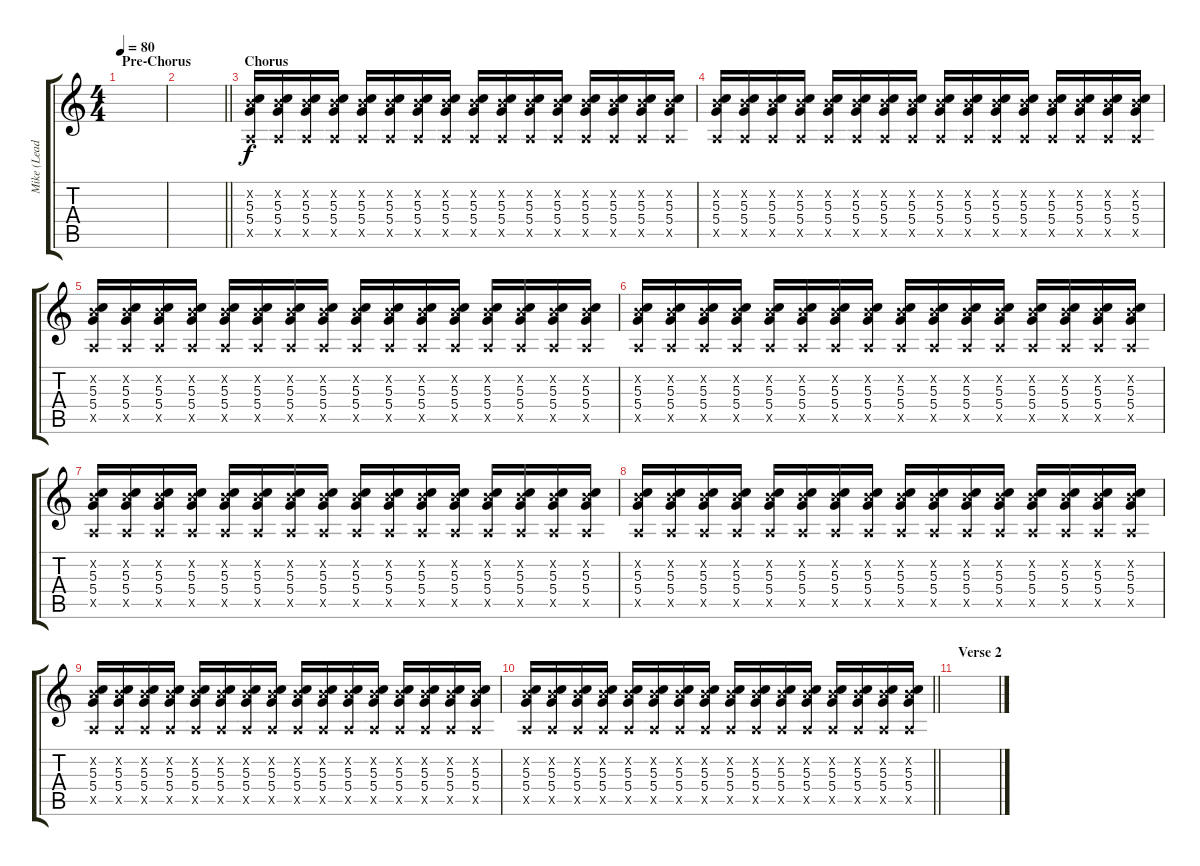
\track ("Mike (Lead)" "Mike (Lead") {instrument distortionguitar}
\staff {score tabs}
\tuning (E4 B3 G3 D3 A2 E2) {hide}
\ts (4 4)
\section ("" "Pre-Chorus")
\tempo 80
\clef g2
\ks c
|
\barLineRight lightlight
|
\section ("" "Chorus")
(0.2{x} 5.3 5.4 0.5{x}).16 (0.2{x} 5.3 5.4 0.5{x}).16 (0.2{x} 5.3 5.4 0.5{x}).16 (0.2{x} 5.3 5.4 0.5{x}).16 (0.2{x} 5.3 5.4 0.5{x}).16 (0.2{x} 5.3 5.4 0.5{x}).16 (0.2{x} 5.3 5.4 0.5{x}).16 (0.2{x} 5.3 5.4 0.5{x}).16 (0.2{x} 5.3 5.4 0.5{x}).16 (0.2{x} 5.3 5.4 0.5{x}).16 (0.2{x} 5.3 5.4 0.5{x}).16 (0.2{x} 5.3 5.4 0.5{x}).16 (0.2{x} 5.3 5.4 0.5{x}).16 (0.2{x} 5.3 5.4 0.5{x}).16 (0.2{x} 5.3 5.4 0.5{x}).16 (0.2{x} 5.3 5.4 0.5{x}).16 |
(0.2{x} 5.3 5.4 0.5{x}).16 (0.2{x} 5.3 5.4 0.5{x}).16 (0.2{x} 5.3 5.4 0.5{x}).16 (0.2{x} 5.3 5.4 0.5{x}).16 (0.2{x} 5.3 5.4 0.5{x}).16 (0.2{x} 5.3 5.4 0.5{x}).16 (0.2{x} 5.3 5.4 0.5{x}).16 (0.2{x} 5.3 5.4 0.5{x}).16 (0.2{x} 5.3 5.4 0.5{x}).16 (0.2{x} 5.3 5.4 0.5{x}).16 (0.2{x} 5.3 5.4 0.5{x}).16 (0.2{x} 5.3 5.4 0.5{x}).16 (0.2{x} 5.3 5.4 0.5{x}).16 (0.2{x} 5.3 5.4 0.5{x}).16 (0.2{x} 5.3 5.4 0.5{x}).16 (0.2{x} 5.3 5.4 0.5{x}).16 |
(0.2{x} 5.3 5.4 0.5{x}).16 (0.2{x} 5.3 5.4 0.5{x}).16 (0.2{x} 5.3 5.4 0.5{x}).16 (0.2{x} 5.3 5.4 0.5{x}).16 (0.2{x} 5.3 5.4 0.5{x}).16 (0.2{x} 5.3 5.4 0.5{x}).16 (0.2{x} 5.3 5.4 0.5{x}).16 (0.2{x} 5.3 5.4 0.5{x}).16 (0.2{x} 5.3 5.4 0.5{x}).16 (0.2{x} 5.3 5.4 0.5{x}).16 (0.2{x} 5.3 5.4 0.5{x}).16 (0.2{x} 5.3 5.4 0.5{x}).16 (0.2{x} 5.3 5.4 0.5{x}).16 (0.2{x} 5.3 5.4 0.5{x}).16 (0.2{x} 5.3 5.4 0.5{x}).16 (0.2{x} 5.3 5.4 0.5{x}).16 |
(0.2{x} 5.3 5.4 0.5{x}).16 (0.2{x} 5.3 5.4 0.5{x}).16 (0.2{x} 5.3 5.4 0.5{x}).16 (0.2{x} 5.3 5.4 0.5{x}).16 (0.2{x} 5.3 5.4 0.5{x}).16 (0.2{x} 5.3 5.4 0.5{x}).16 (0.2{x} 5.3 5.4 0.5{x}).16 (0.2{x} 5.3 5.4 0.5{x}).16 (0.2{x} 5.3 5.4 0.5{x}).16 (0.2{x} 5.3 5.4 0.5{x}).16 (0.2{x} 5.3 5.4 0.5{x}).16 (0.2{x} 5.3 5.4 0.5{x}).16 (0.2{x} 5.3 5.4 0.5{x}).16 (0.2{x} 5.3 5.4 0.5{x}).16 (0.2{x} 5.3 5.4 0.5{x}).16 (0.2{x} 5.3 5.4 0.5{x}).16 |
(0.2{x} 5.3 5.4 0.5{x}).16 (0.2{x} 5.3 5.4 0.5{x}).16 (0.2{x} 5.3 5.4 0.5{x}).16 (0.2{x} 5.3 5.4 0.5{x}).16 (0.2{x} 5.3 5.4 0.5{x}).16 (0.2{x} 5.3 5.4 0.5{x}).16 (0.2{x} 5.3 5.4 0.5{x}).16 (0.2{x} 5.3 5.4 0.5{x}).16 (0.2{x} 5.3 5.4 0.5{x}).16 (0.2{x} 5.3 5.4 0.5{x}).16 (0.2{x} 5.3 5.4 0.5{x}).16 (0.2{x} 5.3 5.4 0.5{x}).16 (0.2{x} 5.3 5.4 0.5{x}).16 (0.2{x} 5.3 5.4 0.5{x}).16 (0.2{x} 5.3 5.4 0.5{x}).16 (0.2{x} 5.3 5.4 0.5{x}).16 |
(0.2{x} 5.3 5.4 0.5{x}).16 (0.2{x} 5.3 5.4 0.5{x}).16 (0.2{x} 5.3 5.4 0.5{x}).16 (0.2{x} 5.3 5.4 0.5{x}).16 (0.2{x} 5.3 5.4 0.5{x}).16 (0.2{x} 5.3 5.4 0.5{x}).16 (0.2{x} 5.3 5.4 0.5{x}).16 (0.2{x} 5.3 5.4 0.5{x}).16 (0.2{x} 5.3 5.4 0.5{x}).16 (0.2{x} 5.3 5.4 0.5{x}).16 (0.2{x} 5.3 5.4 0.5{x}).16 (0.2{x} 5.3 5.4 0.5{x}).16 (0.2{x} 5.3 5.4 0.5{x}).16 (0.2{x} 5.3 5.4 0.5{x}).16 (0.2{x} 5.3 5.4 0.5{x}).16 (0.2{x} 5.3 5.4 0.5{x}).16 |
(0.2{x} 5.3 5.4 0.5{x}).16 (0.2{x} 5.3 5.4 0.5{x}).16 (0.2{x} 5.3 5.4 0.5{x}).16 (0.2{x} 5.3 5.4 0.5{x}).16 (0.2{x} 5.3 5.4 0.5{x}).16 (0.2{x} 5.3 5.4 0.5{x}).16 (0.2{x} 5.3 5.4 0.5{x}).16 (0.2{x} 5.3 5.4 0.5{x}).16 (0.2{x} 5.3 5.4 0.5{x}).16 (0.2{x} 5.3 5.4 0.5{x}).16 (0.2{x} 5.3 5.4 0.5{x}).16 (0.2{x} 5.3 5.4 0.5{x}).16 (0.2{x} 5.3 5.4 0.5{x}).16 (0.2{x} 5.3 5.4 0.5{x}).16 (0.2{x} 5.3 5.4 0.5{x}).16 (0.2{x} 5.3 5.4 0.5{x}).16 |
\barLineRight lightlight
(0.2{x} 5.3 5.4 0.5{x}).16 (0.2{x} 5.3 5.4 0.5{x}).16 (0.2{x} 5.3 5.4 0.5{x}).16 (0.2{x} 5.3 5.4 0.5{x}).16 (0.2{x} 5.3 5.4 0.5{x}).16 (0.2{x} 5.3 5.4 0.5{x}).16 (0.2{x} 5.3 5.4 0.5{x}).16 (0.2{x} 5.3 5.4 0.5{x}).16 (0.2{x} 5.3 5.4 0.5{x}).16 (0.2{x} 5.3 5.4 0.5{x}).16 (0.2{x} 5.3 5.4 0.5{x}).16 (0.2{x} 5.3 5.4 0.5{x}).16 (0.2{x} 5.3 5.4 0.5{x}).16 (0.2{x} 5.3 5.4 0.5{x}).16 (0.2{x} 5.3 5.4 0.5{x}).16 (0.2{x} 5.3 5.4 0.5{x}).16 |
\section ("" "Verse 2")
